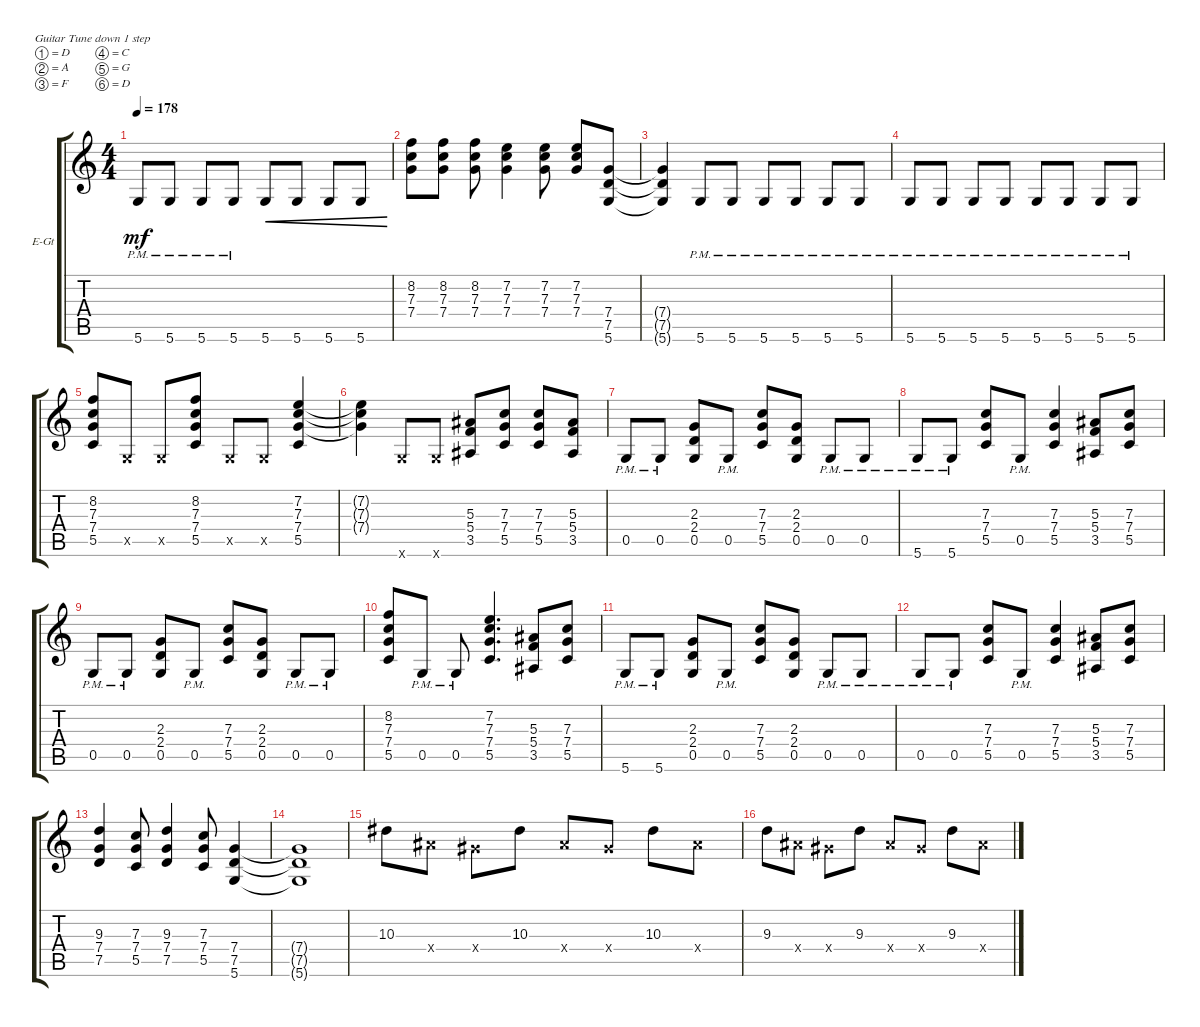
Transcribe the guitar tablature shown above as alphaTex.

\defaultSystemsLayout 4
\bracketExtendMode groupsimilarinstruments
\firstSystemTrackNameOrientation horizontal
\otherSystemsTrackNameOrientation horizontal
\track ("Rithm Guitar 2" "E-Gt") {instrument distortionguitar}
\staff {score tabs}
\tuning (D4 A3 F3 C3 G2 D2)
\ts (4 4)
\tempo 178
\clef g2
\scale
0.333333
\ks c
5.6{pm}.8{dy mf} 5.6{pm}.8 5.6{pm}.8 5.6{pm}.8 5.6.8{cre} 5.6.8{cre} 5.6.8{cre} 5.6.8{cre} |
\scale
0.333333 (8.2 7.4 7.3).8 (7.4 8.2 7.3).8 (7.4 7.3 8.2).8 (7.2 7.3 7.4).4 (7.3 7.4 7.2).8 (7.2 7.3 7.4).8 (5.6 7.4 7.5).8 |
\scale
0.333333 (5.6{t} 7.5{t} 7.4{t}).4 5.6{pm}.8 5.6{pm}.8 5.6{pm}.8 5.6{pm}.8 5.6{pm}.8 5.6{pm}.8 |
\scale
0.333333 5.6{pm}.8 5.6{pm}.8 5.6{pm}.8 5.6{pm}.8 5.6{pm}.8 5.6{pm}.8 5.6{pm}.8 5.6{pm}.8 |
\scale
0.333333 (8.2 7.3 7.4 5.5).8 0.5{x}.8 0.5{x}.8 (7.4 7.3 8.2 5.5).8 0.5{x}.8 0.5{x}.8 (7.2 7.3 7.4 5.5).4 |
\scale
0.333333 (7.2{t} 7.3{t} 7.4{t}).4 5.6{x}.8 5.6{x}.8 (5.4 5.3 3.5).8 (5.5 7.3 7.4).8 (7.3 7.4 5.5).8 (3.5 5.4 5.3).8 |
\scale
0.333333 0.5{pm}.8 0.5{pm}.8 (0.5 2.4 2.3).8 0.5{pm}.8 (5.5 7.4 7.3).8 (0.5 2.4 2.3).8 0.5{pm}.8 0.5{pm}.8 |
\scale
0.333333 5.6{pm}.8 5.6{pm}.8 (5.5 7.4 7.3).8 0.5{pm}.8 (5.5 7.4 7.3).4 (5.3 5.4 3.5).8 (5.5 7.4 7.3).8 |
\scale
0.333333 0.5{pm}.8 0.5{pm}.8 (0.5 2.4 2.3).8 0.5{pm}.8 (5.5 7.4 7.3).8 (0.5 2.4 2.3).8 0.5{pm}.8 0.5{pm}.8 |
\scale
0.333333 (7.3 8.2 7.4 5.5).8 0.5{pm}.8 0.5{pm}.8 (5.5 7.4 7.3 7.2).4{d} (3.5 5.4 5.3).8 (5.5 7.4 7.3).8 |
\scale
0.333333 5.6{pm}.8 5.6{pm}.8 (0.5 2.4 2.3).8 0.5{pm}.8 (5.5 7.4 7.3).8 (0.5 2.3 2.4).8 0.5{pm}.8 0.5{pm}.8 |
\scale
0.333333 0.5{pm}.8 0.5{pm}.8 (5.5 7.4 7.3).8 0.5{pm}.8 (5.5 7.4 7.3).4 (3.5 5.4 5.3).8 (5.5 7.4 7.3).8 |
\scale
0.333333 (7.4 9.3 7.5).4 (7.3 7.4 5.5).8 (7.5 9.3 7.4).4 (5.5 7.4 7.3).8 (7.5 7.4 5.6).4 |
\scale
0.333333 (5.6{t} 7.5{t} 7.4{t}).1 |
\scale
0.333333 10.3.8 10.4{x}.8 8.4{x}.8 10.3.8 10.4{x}.8 8.4{x}.8 10.3.8 10.4{x}.8 |
\scale
0.333333 9.3.8 10.4{x}.8 8.4{x}.8 9.3.8 10.4{x}.8 8.4{x}.8 9.3.8 10.4{x}.8
